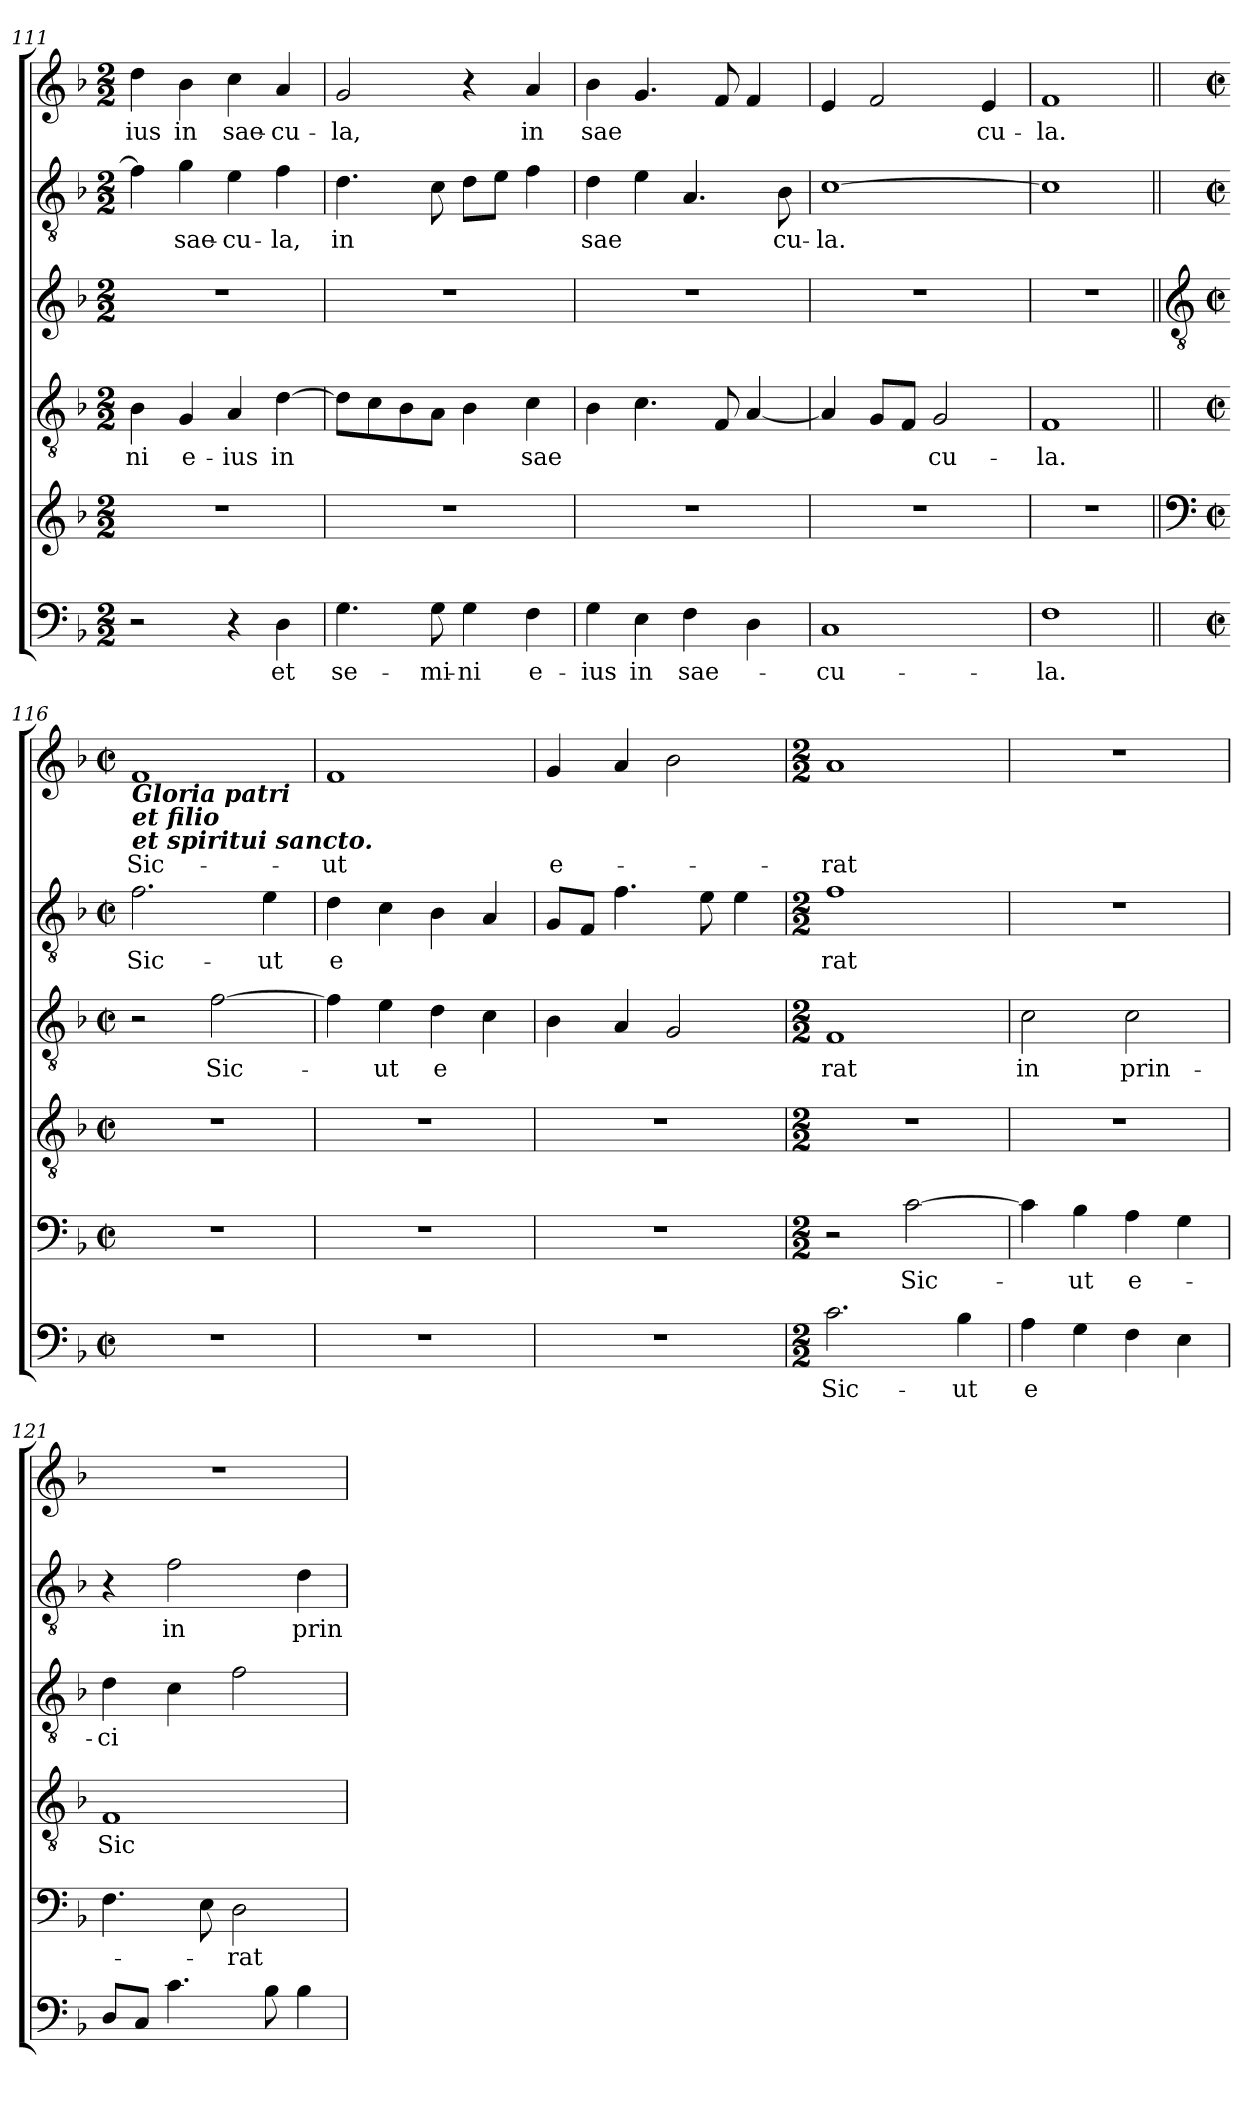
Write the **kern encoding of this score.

**kern	**text	**kern	**text	**kern	**text	**kern	**text	**kern	**text	**kern	**text
*part6	*part6	*part5	*part5	*part4	*part4	*part3	*part3	*part2	*part2	*part1	*part1
*staff6	*staff6	*staff5	*staff5	*staff4	*staff4	*staff3	*staff3	*staff2	*staff2	*staff1	*staff1
*clefF4	*	*clefG2	*	*clefGv2	*	*clefG2	*	*clefGv2	*	*clefG2	*
*k[b-]	*	*k[b-]	*	*k[b-]	*	*k[b-]	*	*k[b-]	*	*k[b-]	*
*F:	*	*F:	*	*F:	*	*F:	*	*F:	*	*F:	*
*M2/2	*	*M2/2	*	*M2/2	*	*M2/2	*	*M2/2	*	*M2/2	*
=111	=111	=111	=111	=111	=111	=111	=111	=111	=111	=111	=111
!	!	!	!	!	!LO:LY:b	!	!	!	!	!	!LO:LY:b
2r	.	1r	.	4B-\	-ni	1r	.	4f\]	.	4dd\	-ius
!	!	!	!	!	!LO:LY:b	!	!	!	!LO:LY:b	!	!LO:LY:b
.	.	.	.	4G/	e-	.	.	4g\	sae-	4b-\	in
!	!	!	!	!	!LO:LY:b	!	!	!	!LO:LY:b	!	!LO:LY:b
4r	.	.	.	4A/	-ius	.	.	4e\	-cu-	4cc\	sae-
!	!LO:LY:b	!	!	!	!LO:LY:b	!	!	!	!LO:LY:b	!	!LO:LY:b
4D\	et	.	.	[4d\	in	.	.	4f\	-la,	4a/	-cu-
=112	=112	=112	=112	=112	=112	=112	=112	=112	=112	=112	=112
!	!LO:LY:b	!	!	!	!	!	!	!	!LO:LY:b	!	!LO:LY:b
4.G\	se-	1r	.	8d\L]	.	1r	.	4.d\	in	2g/	-la,
.	.	.	.	8c\	.	.	.	.	.	.	.
.	.	.	.	8B-\	.	.	.	.	.	.	.
!	!LO:LY:b	!	!	!	!	!	!	!	!	!	!
8G\	-mi-	.	.	8A\J	.	.	.	8c\	.	.	.
!	!LO:LY:b	!	!	!	!	!	!	!	!	!	!
4G\	-ni	.	.	4B-\	.	.	.	8d\L	.	4r	.
.	.	.	.	.	.	.	.	8e\J	.	.	.
!	!LO:LY:b	!	!	!	!LO:LY:b	!	!	!	!	!	!LO:LY:b
4F\	e-	.	.	4c\	sae	.	.	4f\	.	4a/	in
=113	=113	=113	=113	=113	=113	=113	=113	=113	=113	=113	=113
!	!LO:LY:b	!	!	!	!	!	!	!	!LO:LY:b	!	!LO:LY:b
4G\	-ius	1r	.	4B-\	.	1r	.	4d\	sae	4b-\	sae
!	!LO:LY:b	!	!	!	!	!	!	!	!	!	!
4E\	in	.	.	4.c\	.	.	.	4e\	.	4.g/	.
!	!LO:LY:b	!	!	!	!	!	!	!	!	!	!
4F\	sae-	.	.	.	.	.	.	4.A/	.	.	.
.	.	.	.	8F/	.	.	.	.	.	8f/	.
4D\	.	.	.	[4A/	.	.	.	.	.	4f/	.
!	!	!	!	!	!	!	!	!	!LO:LY:b	!	!
.	.	.	.	.	.	.	.	8B-\	cu-	.	.
=114	=114	=114	=114	=114	=114	=114	=114	=114	=114	=114	=114
!	!LO:LY:b	!	!	!	!	!	!	!	!LO:LY:b	!	!
1C	-cu-	1r	.	4A/]	.	1r	.	[1c	-la.	4e/	.
.	.	.	.	8G/L	.	.	.	.	.	2f/	.
.	.	.	.	8F/J	.	.	.	.	.	.	.
!	!	!	!	!	!LO:LY:b	!	!	!	!	!	!
.	.	.	.	2G/	cu-	.	.	.	.	.	.
!	!	!	!	!	!	!	!	!	!	!	!LO:LY:b
.	.	.	.	.	.	.	.	.	.	4e/	cu-
=115	=115	=115	=115	=115	=115	=115	=115	=115	=115	=115	=115
!	!LO:LY:b	!	!	!	!LO:LY:b	!	!	!	!	!	!LO:LY:b
1F	-la.	1r	.	1F	-la.	1r	.	1c]	.	1f	-la.
!!LO:PB:g=z
=116||	=116||	=116||	=116||	=116||	=116||	=116||	=116||	=116||	=116||	=116||	=116||
*	*	*clefF4	*	*	*	*clefGv2	*	*	*	*	*
*M2/2	*	*M2/2	*	*M2/2	*	*M2/2	*	*M2/2	*	*M2/2	*
*met(c|)	*	*met(c|)	*	*met(c|)	*	*met(c|)	*	*met(c|)	*	*met(c|)	*
!	!	!	!	!	!	!	!	!	!	!LO:TX:b:Bi:t=Gloria patri \net filio\net spiritui sancto.	!
!	!	!	!	!	!	!	!	!	!LO:LY:b	!	!LO:LY:b
1r	.	1r	.	1r	.	2r	.	2.f\	Sic-	1f	Sic-
!	!	!	!	!	!	!	!LO:LY:b	!	!	!	!
.	.	.	.	.	.	[2f\	Sic-	.	.	.	.
!	!	!	!	!	!	!	!	!	!LO:LY:b	!	!
.	.	.	.	.	.	.	.	4e\	-ut	.	.
=117	=117	=117	=117	=117	=117	=117	=117	=117	=117	=117	=117
!	!	!	!	!	!	!	!	!	!LO:LY:b	!	!LO:LY:b
1r	.	1r	.	1r	.	4f\]	.	4d\	e	1f	-ut
!	!	!	!	!	!	!	!LO:LY:b	!	!	!	!
.	.	.	.	.	.	4e\	-ut	4c\	.	.	.
!	!	!	!	!	!	!	!LO:LY:b	!	!	!	!
.	.	.	.	.	.	4d\	e	4B-\	.	.	.
.	.	.	.	.	.	4c\	.	4A/	.	.	.
=118	=118	=118	=118	=118	=118	=118	=118	=118	=118	=118	=118
!	!	!	!	!	!	!	!	!	!	!	!LO:LY:b
1r	.	1r	.	1r	.	4B-\	.	8G/L	.	4g/	e-
.	.	.	.	.	.	.	.	8F/J	.	.	.
.	.	.	.	.	.	4A/	.	4.f\	.	4a/	.
.	.	.	.	.	.	2G/	.	.	.	2b-\	.
.	.	.	.	.	.	.	.	8e\	.	.	.
.	.	.	.	.	.	.	.	4e\	.	.	.
!!LO:LB:g=z
=119	=119	=119	=119	=119	=119	=119	=119	=119	=119	=119	=119
*M2/2	*	*M2/2	*	*M2/2	*	*M2/2	*	*M2/2	*	*M2/2	*
!	!LO:LY:b	!	!	!	!	!	!LO:LY:b	!	!LO:LY:b	!	!LO:LY:b
2.c\	Sic-	2r	.	1r	.	1F	rat	1f	rat	1a	-­rat
!	!	!	!LO:LY:b	!	!	!	!	!	!	!	!
.	.	[2c\	Sic-	.	.	.	.	.	.	.	.
!	!LO:LY:b	!	!	!	!	!	!	!	!	!	!
4B-\	-ut	.	.	.	.	.	.	.	.	.	.
=120	=120	=120	=120	=120	=120	=120	=120	=120	=120	=120	=120
!	!LO:LY:b	!	!	!	!	!	!LO:LY:b	!	!	!	!
4A\	e	4c\]	.	1r	.	2c\	in	1r	.	1r	.
!	!	!	!LO:LY:b	!	!	!	!	!	!	!	!
4G\	.	4B-\	-ut	.	.	.	.	.	.	.	.
!	!	!	!LO:LY:b	!	!	!	!LO:LY:b	!	!	!	!
4F\	.	4A\	e-	.	.	2c\	prin-	.	.	.	.
4E\	.	4G\	.	.	.	.	.	.	.	.	.
=121	=121	=121	=121	=121	=121	=121	=121	=121	=121	=121	=121
!	!	!	!	!	!LO:LY:b	!	!LO:LY:b	!	!	!	!
8D/L	.	4.F\	.	1F	Sic-	4d\	-ci	4r	.	1r	.
8C/J	.	.	.	.	.	.	.	.	.	.	.
!	!	!	!	!	!	!	!	!	!LO:LY:b	!	!
4.c\	.	.	.	.	.	4c\	.	2f\	in	.	.
.	.	8E\	.	.	.	.	.	.	.	.	.
!	!	!	!LO:LY:b	!	!	!	!	!	!	!	!
.	.	2D\	-rat	.	.	2f\	.	.	.	.	.
8B-\	.	.	.	.	.	.	.	.	.	.	.
!	!	!	!	!	!	!	!	!	!LO:LY:b	!	!
4B-\	.	.	.	.	.	.	.	4d\	prin-	.	.
=	=	=	=	=	=	=	=	=	=	=	=
*-	*-	*-	*-	*-	*-	*-	*-	*-	*-	*-	*-
